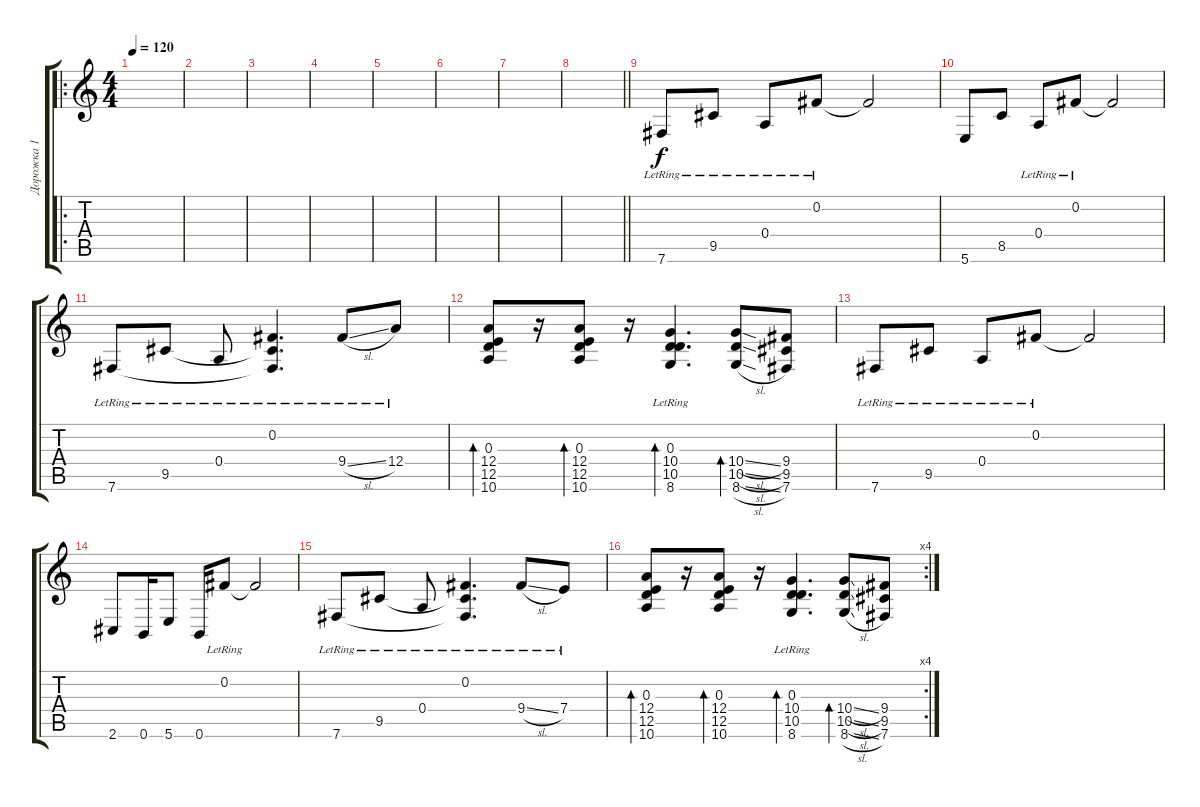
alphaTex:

\track ("Дорожка 1" "Дорожка 1") {instrument acousticguitarsteel}
\staff {score tabs}
\tuning (B3 Gb3 D3 A2 E2 B1) {hide}
\ro
\ts (4 4)
\tempo 120
\clef g2
\ks c
|
|
|
|
|
|
|
\barLineRight lightlight
|
7.6{lr}.8 9.5{lr}.8 0.4{lr}.8 0.2{lr}.8 0.2{t}.2 |
5.6.8 8.5.8 0.4{lr}.8 0.2{lr}.8 0.2{t}.2 |
7.6{lr}.8 9.5{lr}.8 0.4{lr}.8 (0.2{lr} 9.5{t} 7.6{t}).4{d} 9.4{sl lr}.8 12.4{lr}.8 |
(0.3 12.4 12.5 10.6).8{bd 30} r.16 (0.3 12.4 12.5 10.6).8{bd 30} r.16 (0.3{lr} 10.4 10.5 8.6).4{d bd 30} (10.4{sl} 10.5{sl} 8.6{sl}).8{bd 30} (9.4 9.5 7.6).8 |
7.6{lr}.8 9.5{lr}.8 0.4{lr}.8 0.2{lr}.8 0.2{t}.2 |
2.6.8 0.6.16 5.6.8 0.6.16 0.2{lr}.8 0.2{t}.2 |
7.6{lr}.8 9.5{lr}.8 0.4{lr}.8 (0.2{lr} 9.5{t} 7.6{t}).4{d} 9.4{sl lr}.8 7.4{lr}.8 |
\rc 4
(0.3 12.4 12.5 10.6).8{bd 30} r.16 (0.3 12.4 12.5 10.6).8{bd 30} r.16 (0.3{lr} 10.4 10.5 8.6).4{d bd 30} (10.4{sl} 10.5{sl} 8.6{sl}).8{bd 30} (9.4 9.5 7.6).8
